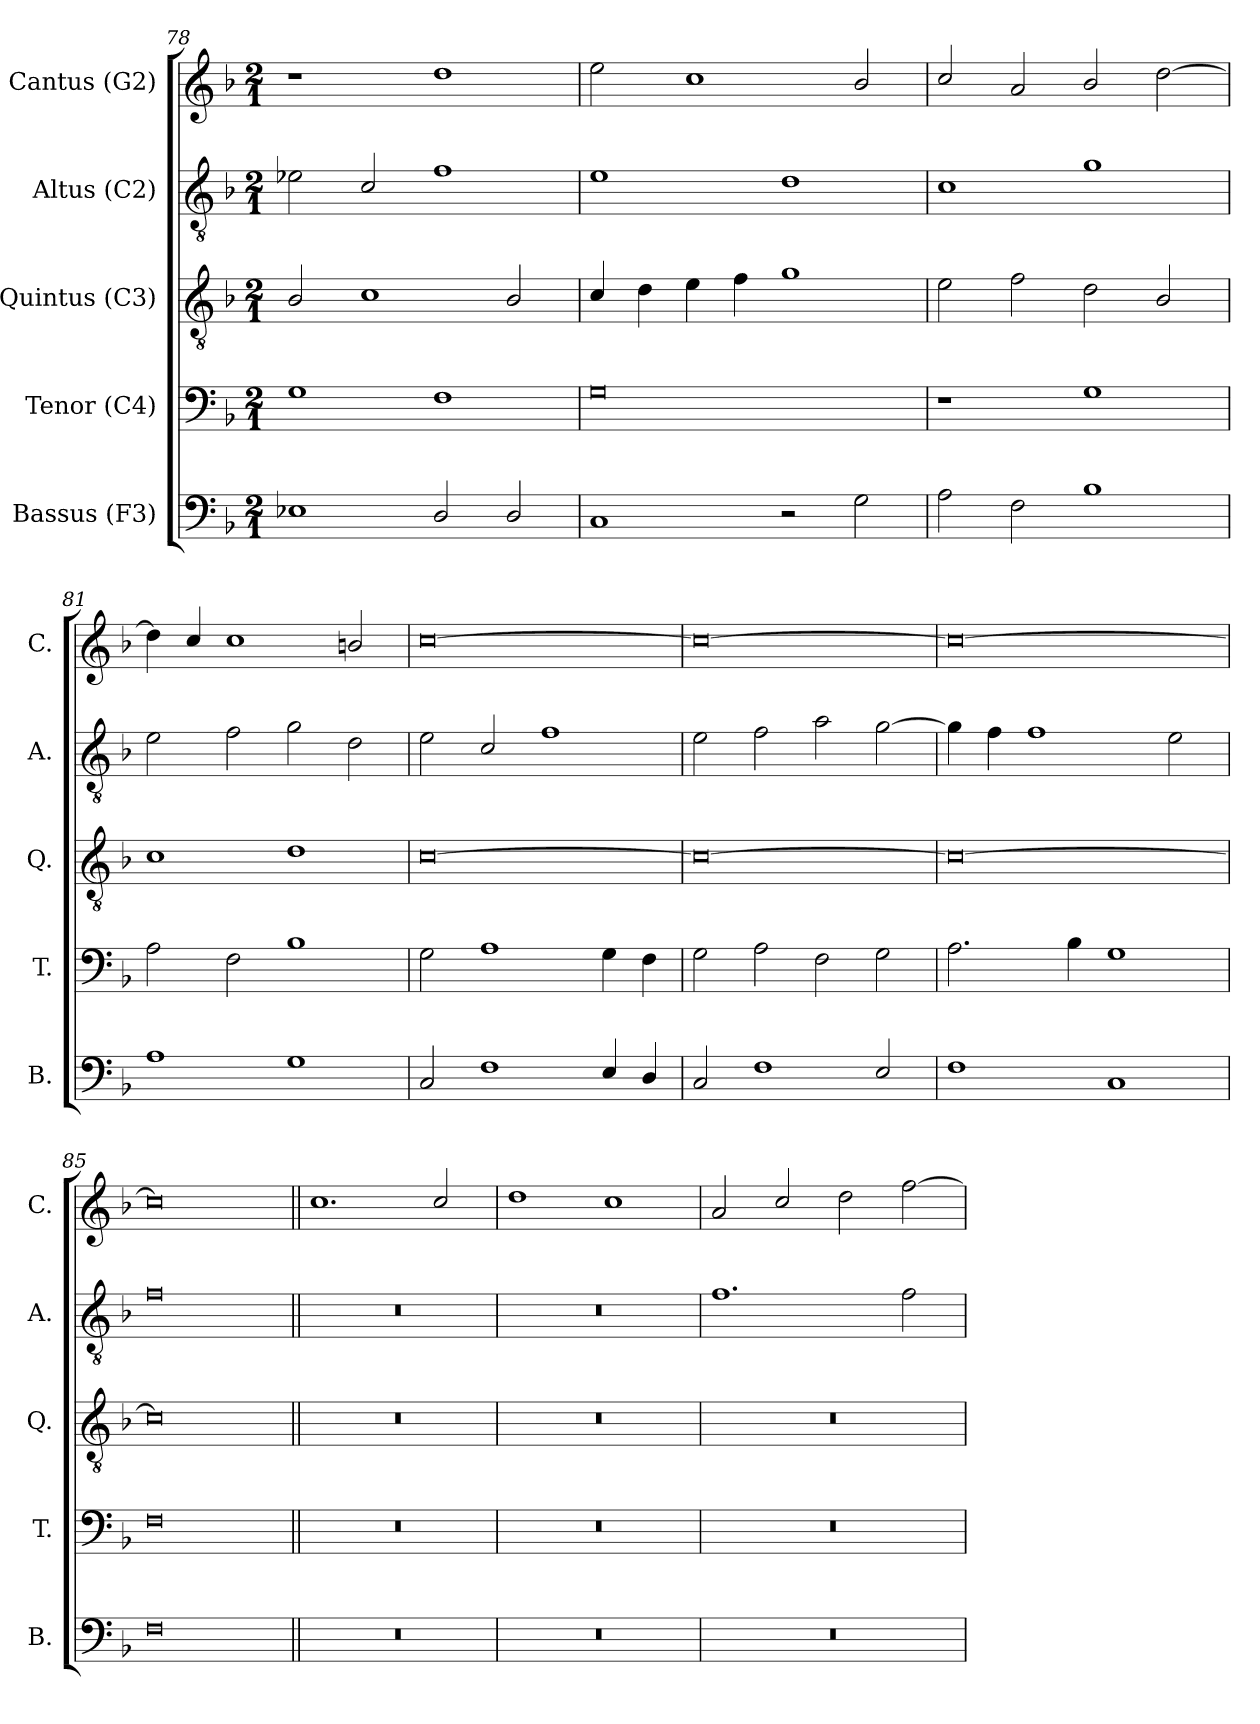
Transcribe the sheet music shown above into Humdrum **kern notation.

**kern	**kern	**kern	**kern	**kern
*part5	*part4	*part3	*part2	*part1
*staff5	*staff4	*staff3	*staff2	*staff1
*I"Bassus (F3)	*I"Tenor (C4)	*I"Quintus (C3)	*I"Altus (C2)	*I"Cantus (G2)
*I'B.	*I'T.	*I'Q.	*I'A.	*I'C.
*clefF4	*clefF4	*clefGv2	*clefGv2	*clefG2
*	*ITrd7c12	*ITrd7c12	*ITrd7c12	*
*k[b-]	*k[b-]	*k[b-]	*k[b-]	*k[b-]
*F:	*F:	*F:	*F:	*F:
*M2/1	*M2/1	*M2/1	*M2/1	*M2/1
=78	=78	=78	=78	=78
1E-X	1GG	2BB-/	2E-X\	1r
.	.	1C	2C/	.
2D/	1FF	.	1F	1dd
2D/	.	2BB-/	.	.
=79	=79	=79	=79	=79
1C	0GG	4C/	1E	2ee\
.	.	4D\	.	.
.	.	4E\	.	1cc
.	.	4F\	.	.
2r	.	1G	1D	.
2G\	.	.	.	2b-/
=80	=80	=80	=80	=80
2A\	1r	2E\	1C	2cc/
2F\	.	2F\	.	2a/
1B-	1GG	2D\	1G	2b-/
.	.	2BB-/	.	[2dd\
=81	=81	=81	=81	=81
1A	2AA\	1C	2E\	4dd\]
.	.	.	.	4cc/
.	2FF\	.	2F\	1cc
1G	1BB-	1D	2G\	.
.	.	.	2D\	2bn/
=82	=82	=82	=82	=82
2C/	2GG\	[0C	2E\	[0cc
1F	1AA	.	2C/	.
.	.	.	1F	.
4E/	4GG\	.	.	.
4D/	4FF\	.	.	.
=83	=83	=83	=83	=83
2C/	2GG\	0C_	2E\	0cc_
1F	2AA\	.	2F\	.
.	2FF\	.	2A\	.
2E/	2GG\	.	[2G\	.
=84	=84	=84	=84	=84
1F	2.AA\	0C_	4G\]	0cc_
.	.	.	4F\	.
.	.	.	1F	.
.	4BB-\	.	.	.
1C	1GG	.	.	.
.	.	.	2E\	.
=85	=85	=85	=85	=85
0F	0FF	0C]	0F	0cc]
=86||	=86||	=86||	=86||	=86||
0r	0r	0r	0r	1.cc
.	.	.	.	2cc/
=87	=87	=87	=87	=87
0r	0r	0r	0r	1dd
.	.	.	.	1cc
=88	=88	=88	=88	=88
0r	0r	0r	1.F	2a/
.	.	.	.	2cc/
.	.	.	.	2dd\
.	.	.	2F\	[2ff\
=	=	=	=	=
*-	*-	*-	*-	*-
